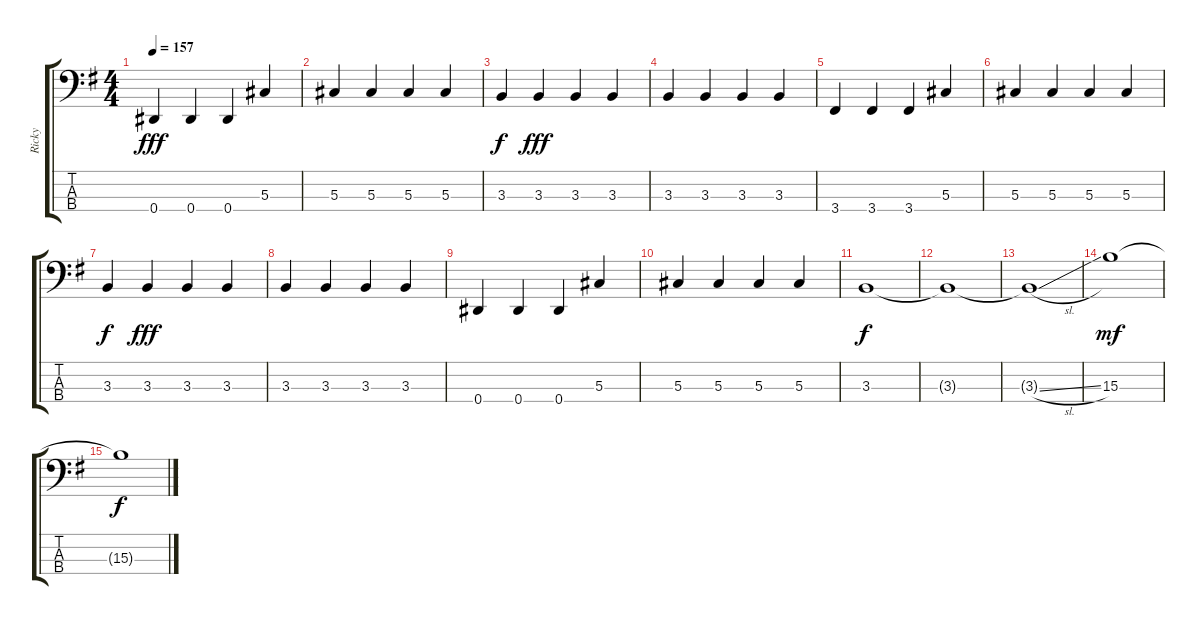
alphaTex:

\track ("Ricky" "Ricky") {instrument acousticbass}
\staff {score tabs}
\tuning (Gb2 Db2 Ab1 Eb1) {hide}
\ts (4 4)
\tempo 157
\clef f4
\ks g
0.4.4{dy fff} 0.4.4 0.4.4 5.3.4 |
5.3.4 5.3.4 5.3.4 5.3.4 |
3.3.4{dy f} 3.3.4{dy fff} 3.3.4 3.3.4 |
3.3.4 3.3.4 3.3.4 3.3.4 |
3.4.4 3.4.4 3.4.4 5.3.4 |
5.3.4 5.3.4 5.3.4 5.3.4 |
3.3.4{dy f} 3.3.4{dy fff} 3.3.4 3.3.4 |
3.3.4 3.3.4 3.3.4 3.3.4 |
0.4.4 0.4.4 0.4.4 5.3.4 |
5.3.4 5.3.4 5.3.4 5.3.4 |
3.3.1{dy f instrument electricbassfinger} |
3.3{t}.1 |
3.3{sl t}.1 |
15.3.1{dy mf volume 0} |
15.3{t}.1{dy f}
